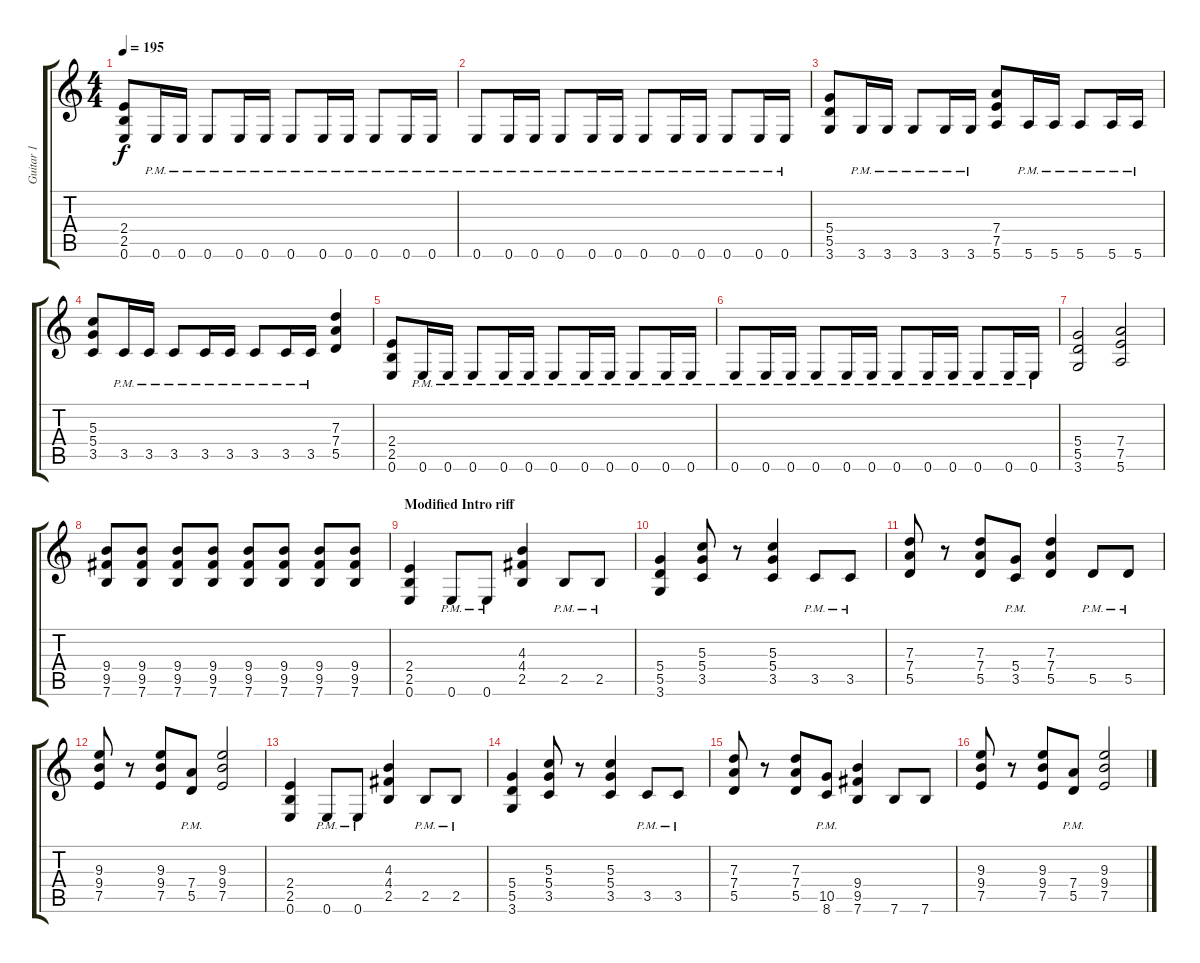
\track ("Guitar 1" "Guitar 1") {instrument distortionguitar}
\staff {score tabs}
\tuning (E4 B3 G3 D3 A2 E2) {hide}
\ts (4 4)
\tempo 195
\clef g2
\ks c
(2.4 2.5 0.6).8{dy f} 0.6{pm}.16 0.6{pm}.16 0.6{pm}.8 0.6{pm}.16 0.6{pm}.16 0.6{pm}.8 0.6{pm}.16 0.6{pm}.16 0.6{pm}.8 0.6{pm}.16 0.6{pm}.16 |
0.6{pm}.8 0.6{pm}.16 0.6{pm}.16 0.6{pm}.8 0.6{pm}.16 0.6{pm}.16 0.6{pm}.8 0.6{pm}.16 0.6{pm}.16 0.6{pm}.8 0.6{pm}.16 0.6{pm}.16 |
(5.4 5.5 3.6).8 3.6{pm}.16 3.6{pm}.16 3.6{pm}.8 3.6{pm}.16 3.6{pm}.16 (7.4 7.5 5.6).8 5.6{pm}.16 5.6{pm}.16 5.6{pm}.8 5.6{pm}.16 5.6{pm}.16 |
(5.3 5.4 3.5).8 3.5{pm}.16 3.5{pm}.16 3.5{pm}.8 3.5{pm}.16 3.5{pm}.16 3.5{pm}.8 3.5{pm}.16 3.5{pm}.16 (7.3 7.4 5.5).4 |
(2.4 2.5 0.6).8 0.6{pm}.16 0.6{pm}.16 0.6{pm}.8 0.6{pm}.16 0.6{pm}.16 0.6{pm}.8 0.6{pm}.16 0.6{pm}.16 0.6{pm}.8 0.6{pm}.16 0.6{pm}.16 |
0.6{pm}.8 0.6{pm}.16 0.6{pm}.16 0.6{pm}.8 0.6{pm}.16 0.6{pm}.16 0.6{pm}.8 0.6{pm}.16 0.6{pm}.16 0.6{pm}.8 0.6{pm}.16 0.6{pm}.16 |
(5.4 5.5 3.6).2 (7.4 7.5 5.6).2 |
(9.4 9.5 7.6).8 (9.4 9.5 7.6).8 (9.4 9.5 7.6).8 (9.4 9.5 7.6).8 (9.4 9.5 7.6).8 (9.4 9.5 7.6).8 (9.4 9.5 7.6).8 (9.4 9.5 7.6).8 |
\section ("" "Modified Intro riff")
(2.4 2.5 0.6).4 0.6{pm}.8 0.6{pm}.8 (4.3 4.4 2.5).4 2.5{pm}.8 2.5{pm}.8 |
(5.4 5.5 3.6).4 (5.3 5.4 3.5).8 r.8 (5.3 5.4 3.5).4 3.5{pm}.8 3.5{pm}.8 |
(7.3 7.4 5.5).8 r.8 (7.3 7.4 5.5).8 (5.4{pm} 3.5).8 (7.3 7.4 5.5).4 5.5{pm}.8 5.5{pm}.8 |
(9.3 9.4 7.5).8 r.8 (9.3 9.4 7.5).8 (7.4{pm} 5.5).8 (9.3 9.4 7.5).2 |
(2.4 2.5 0.6).4 0.6{pm}.8 0.6{pm}.8 (4.3 4.4 2.5).4 2.5{pm}.8 2.5{pm}.8 |
(5.4 5.5 3.6).4 (5.3 5.4 3.5).8 r.8 (5.3 5.4 3.5).4 3.5{pm}.8 3.5{pm}.8 |
(7.3 7.4 5.5).8 r.8 (7.3 7.4 5.5).8 (10.5{pm} 8.6).8 (9.4 9.5 7.6).4 7.6.8 7.6.8 |
(9.3 9.4 7.5).8 r.8 (9.3 9.4 7.5).8 (7.4{pm} 5.5).8 (9.3 9.4 7.5).2
